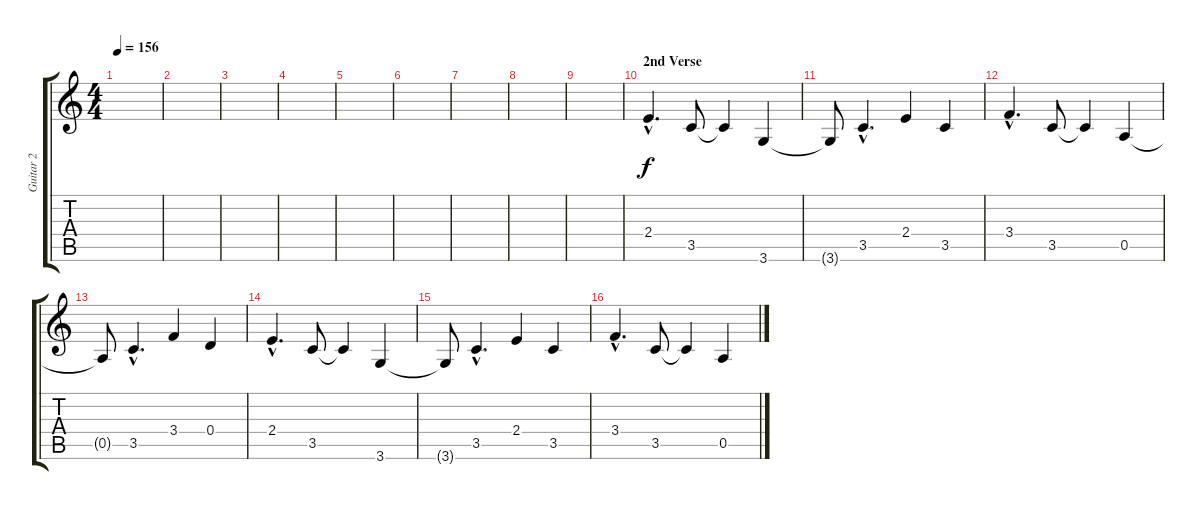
\track ("Guitar 2" "Guitar 2") {instrument electricguitarclean}
\staff {score tabs}
\tuning (E4 B3 G3 D3 A2 E2) {hide}
\ts (4 4)
\tempo 156
\clef g2
\ks c
|
|
|
|
|
|
|
|
|
\section ("" "2nd Verse")
2.4{hac}.4{d} 3.5.8 3.5{t}.4 3.6.4 |
3.6{t}.8 3.5{hac}.4{d} 2.4.4 3.5.4 |
3.4{hac}.4{d} 3.5.8 3.5{t}.4 0.5.4 |
0.5{t}.8 3.5{hac}.4{d} 3.4.4 0.4.4 |
2.4{hac}.4{d} 3.5.8 3.5{t}.4 3.6.4 |
3.6{t}.8 3.5{hac}.4{d} 2.4.4 3.5.4 |
3.4{hac}.4{d} 3.5.8 3.5{t}.4 0.5.4
